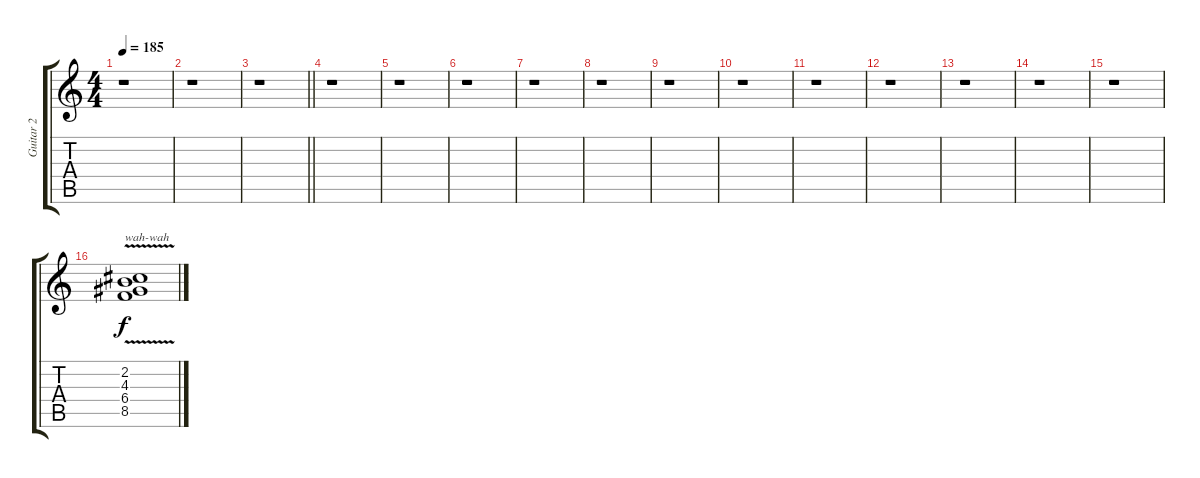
\track ("Guitar 2" "Guitar 2") {instrument overdrivenguitar}
\staff {score tabs}
\tuning (E4 B3 G3 D3 A2 E2) {hide}
\ts (4 4)
\tempo 185
\clef g2
\ks c
r.1{dy f} |
r.1 |
\barLineRight lightlight
r.1 |
r.1 |
r.1 |
r.1 |
r.1 |
r.1 |
r.1 |
r.1 |
r.1 |
r.1 |
r.1 |
r.1 |
r.1 |
(2.2{v} 4.3 6.4{v} 8.5{v}).1{txt "wah-wah" volume 11 balance 0 instrument trombone}
